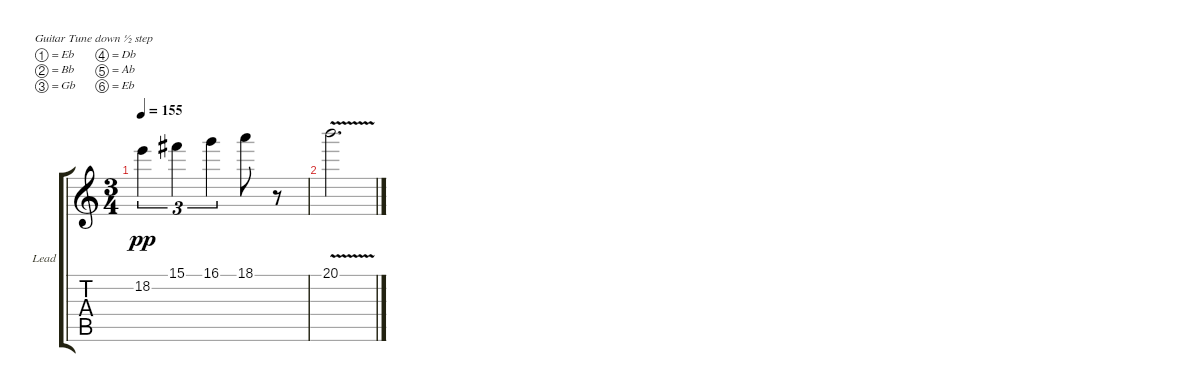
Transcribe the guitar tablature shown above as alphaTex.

\defaultSystemsLayout 4
\bracketExtendMode groupsimilarinstruments
\firstSystemTrackNameOrientation horizontal
\otherSystemsTrackNameOrientation horizontal
\track ("Lead" "Lead") {multiBarRest instrument overdrivenguitar}
\staff {score tabs}
\tuning (Eb4 Bb3 Gb3 Db3 Ab2 Eb2)
\ts (3 4)
\tempo 155
\clef g2
\scale
0.499541
\ks c
18.2.4{tu (3 2) dy pp} 15.1.4{tu (3 2)} 16.1.4{tu (3 2)} 18.1.8 r.8 |
20.1{v}.2{d} |
\scale
1.49405 |
\scale 0
|
\scale 0
|
\scale 0
|
\scale 0
|
\scale 0
|
\scale 0
|
\scale 0
|
\scale 0
|
\scale 0
|
\scale 0
|
\scale 0
|
\scale 0
|
\scale 0
